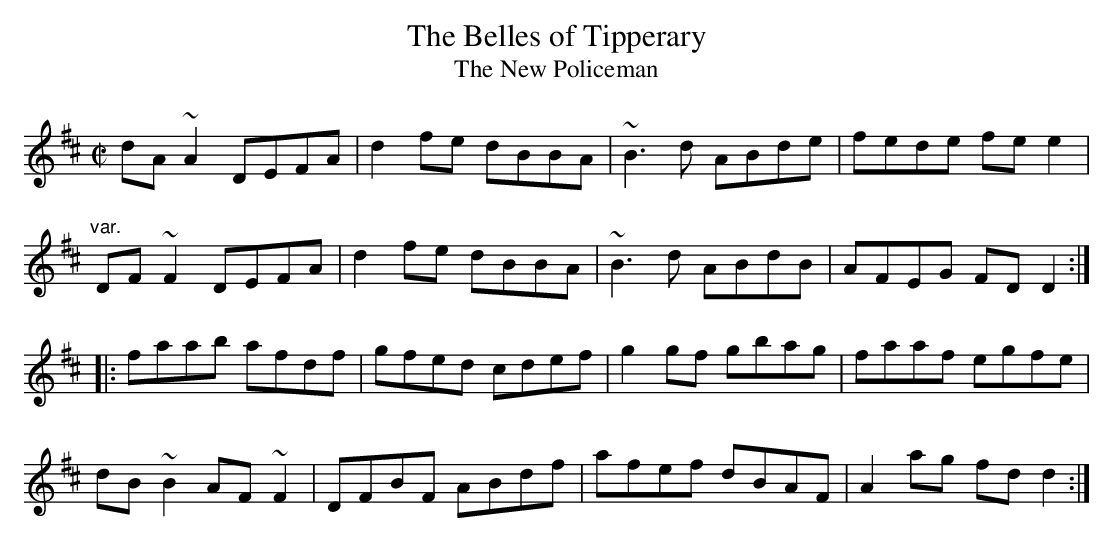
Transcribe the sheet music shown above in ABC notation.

X:1
T:Belles of Tipperary, The
T:New Policeman, The
M:C|
L:1/8
K:D
dA~A2 DEFA|d2fe dBBA|~B3d ABde|fede fee2|!
"var."DF~F2 DEFA|d2fe dBBA|~B3d ABdB|AFEG FDD2:|]!
|:faab afdf|gfed cdef|g2gf gbag|faaf egfe|!
dB~B2 AF~F2|DFBF ABdf|afef dBAF|A2ag fdd2:|]!
